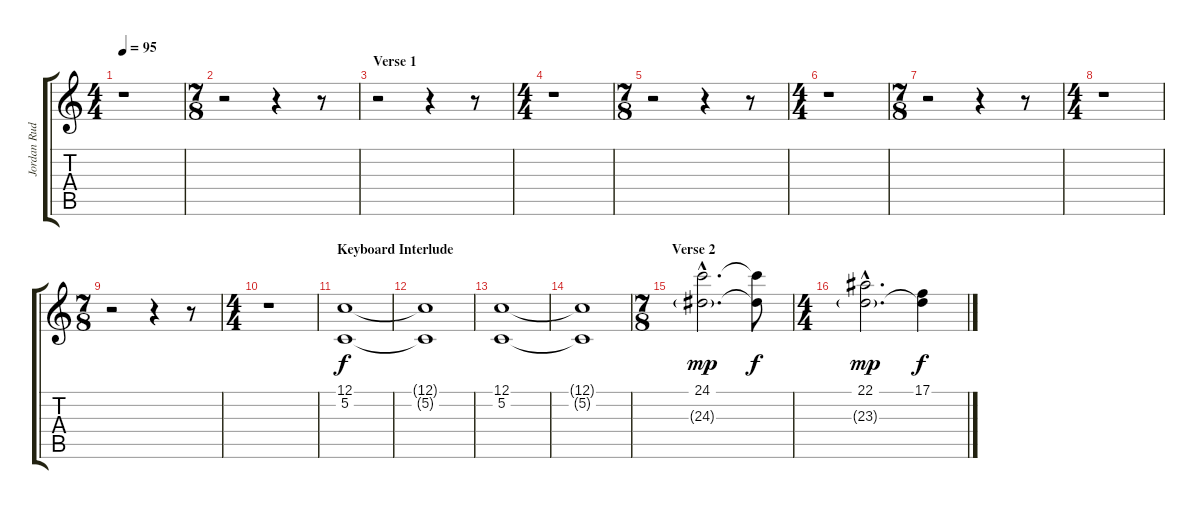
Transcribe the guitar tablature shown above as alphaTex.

\track ("Jordan Rudess " "Jordan Rud") {instrument stringensemble1}
\staff {score tabs}
\tuning (C4 G3 Eb3 Bb2 F2 C2) {hide}
\ts (4 4)
\tempo 95
\clef g2
\ks c
r.1{dy f} |
\ts (7 8)
r.2 r.4 r.8 |
\section ("" "Verse 1")
r.2 r.4 r.8 |
\ts (4 4)
r.1 |
\ts (7 8)
r.2 r.4 r.8 |
\ts (4 4)
r.1 |
\ts (7 8)
r.2 r.4 r.8 |
\ts (4 4)
r.1 |
\ts (7 8)
r.2 r.4 r.8 |
\ts (4 4)
r.1 |
\section ("" "Keyboard Interlude")
(12.1 5.2).1{volume 6 instrument synthstrings1} |
(12.1{t} 5.2{t}).1 |
(12.1 5.2).1 |
(12.1{t} 5.2{t}).1 |
\ts (7 8)
\section ("" "Verse 2")
(24.1{hac} 24.3{g hac}).2{d dy mp volume 7} (24.1{t} 24.3{t}).8{dy f} |
\ts (4 4)
(22.1{hac} 23.3{g hac}).2{d dy mp} (17.1 23.3{t}).4{dy f}
